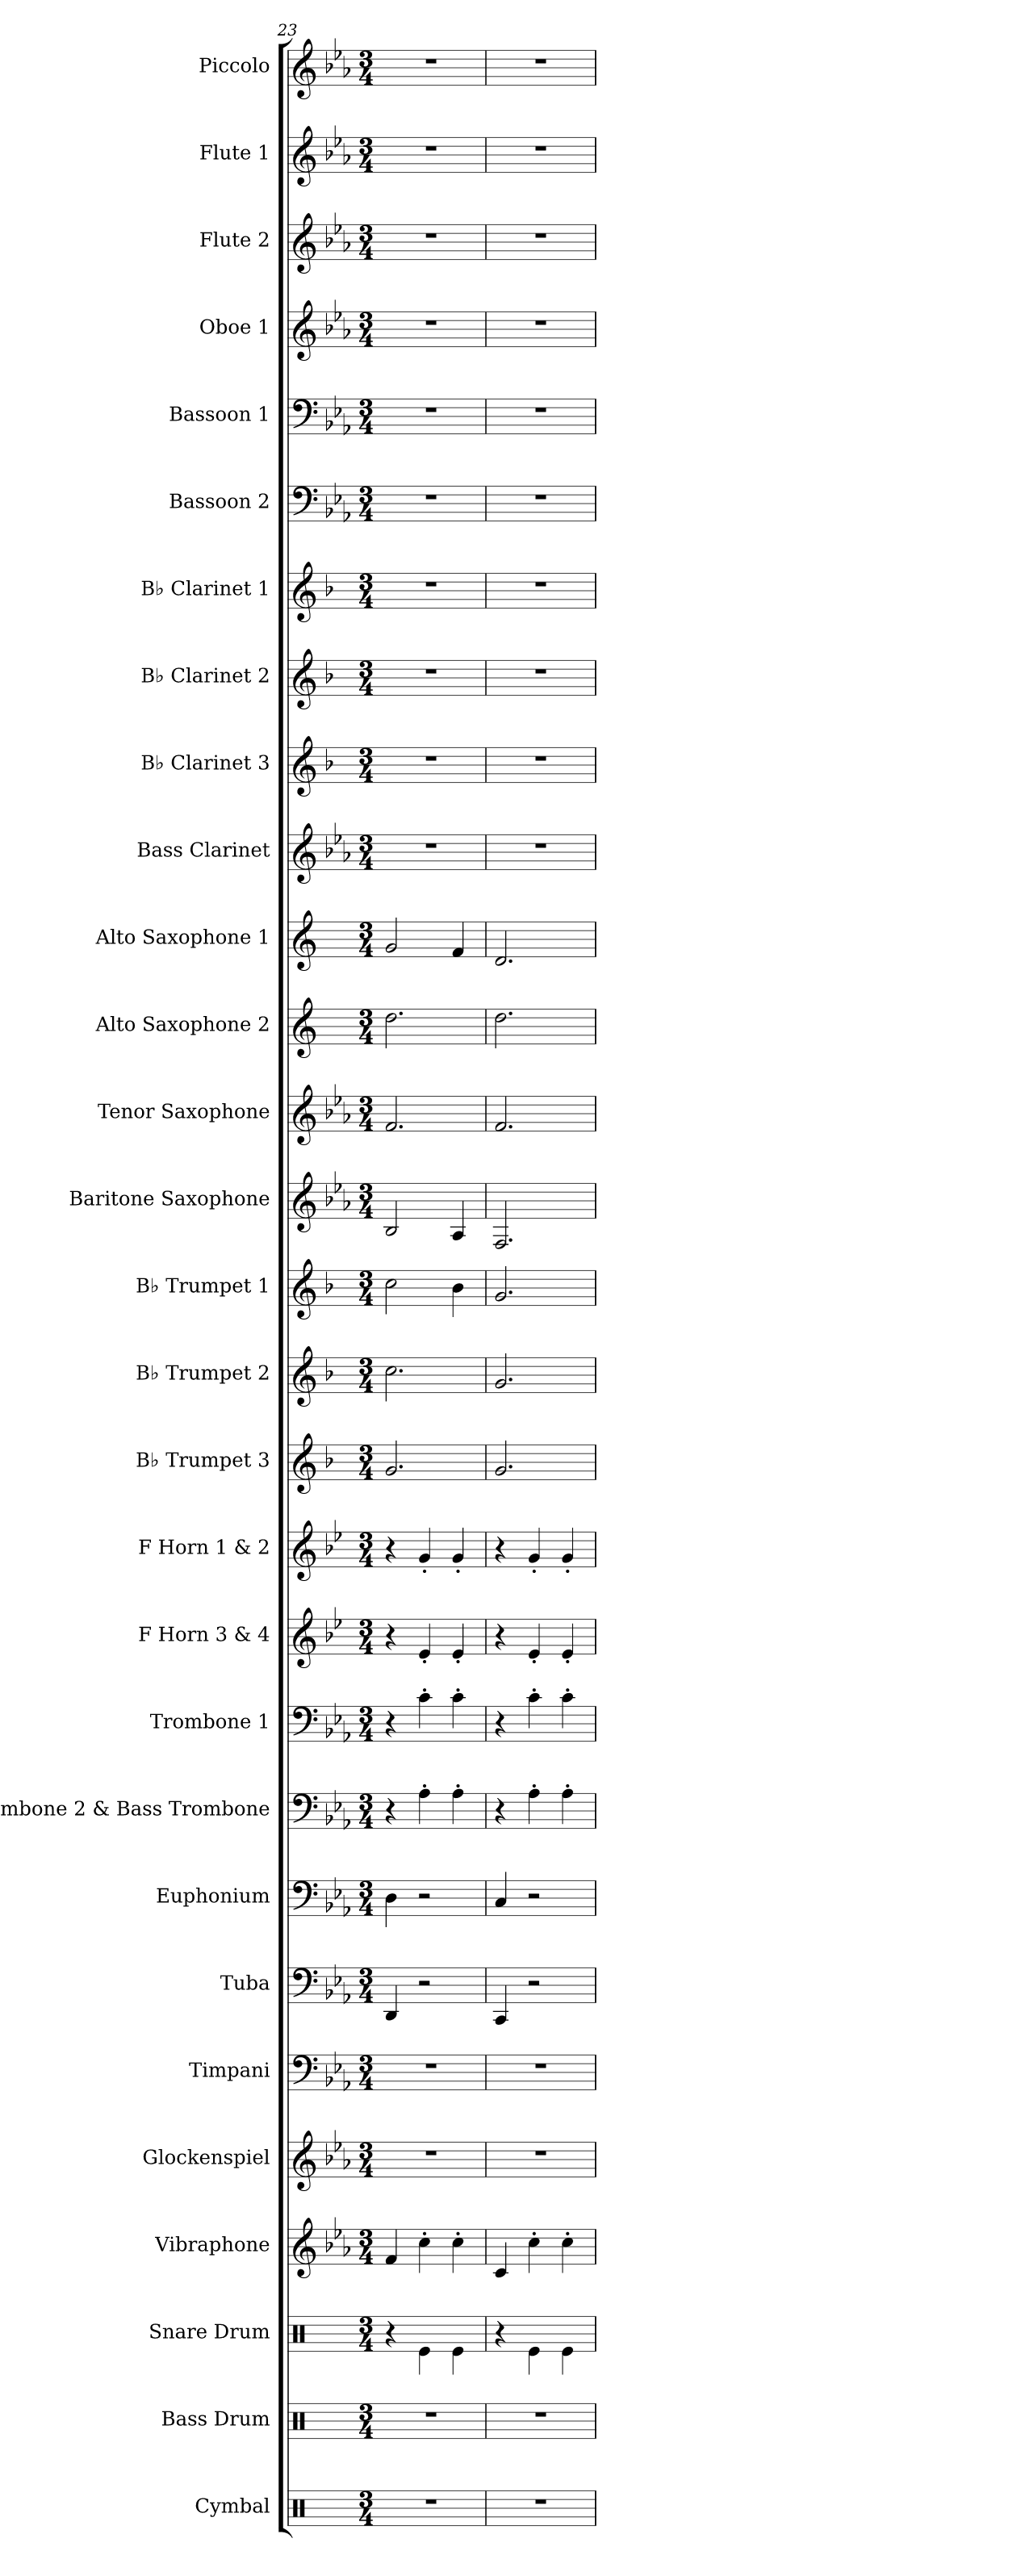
**kern	**kern	**kern	**kern	**kern	**kern	**kern	**kern	**kern	**kern	**kern	**kern	**kern	**kern	**kern	**kern	**kern	**kern	**kern	**kern	**kern	**kern	**kern	**kern	**kern	**kern	**kern	**kern	**kern
*part29	*part28	*part27	*part26	*part25	*part24	*part23	*part22	*part21	*part20	*part19	*part18	*part17	*part16	*part15	*part14	*part13	*part12	*part11	*part10	*part9	*part8	*part7	*part6	*part5	*part4	*part3	*part2	*part1
*staff29	*staff28	*staff27	*staff26	*staff25	*staff24	*staff23	*staff22	*staff21	*staff20	*staff19	*staff18	*staff17	*staff16	*staff15	*staff14	*staff13	*staff12	*staff11	*staff10	*staff9	*staff8	*staff7	*staff6	*staff5	*staff4	*staff3	*staff2	*staff1
*I"Cymbal	*I"Bass Drum	*I"Snare Drum	*I"Vibraphone	*I"Glockenspiel	*I"Timpani	*I"Tuba	*I"Euphonium	*I"Trombone 2 &amp; Bass Trombone	*I"Trombone 1	*I"F Horn 3 &amp; 4	*I"F Horn 1 &amp; 2	*I"B♭ Trumpet 3	*I"B♭ Trumpet 2	*I"B♭ Trumpet 1	*I"Baritone Saxophone	*I"Tenor Saxophone	*I"Alto Saxophone 2	*I"Alto Saxophone 1	*I"Bass Clarinet	*I"B♭ Clarinet 3	*I"B♭ Clarinet 2	*I"B♭ Clarinet 1	*I"Bassoon 2	*I"Bassoon 1	*I"Oboe 1	*I"Flute 2	*I"Flute 1	*I"Piccolo
*I'Cym.	*I'B. Dr.	*I'Sn. Dr.	*I'Vib.	*I'Glk.	*I'Timp.	*I'Tba.	*I'Euph.	*I'Tbn. 2 B. Tbn.	*I'Tbn. 1	*I'F Hn. 3 4	*I'F Hn. 1 2	*I'B♭ Tpt. 3	*I'B♭ Tpt. 2	*I'B♭ Tpt. 1	*I'Bar. Sax.	*I'T. Sax.	*I'A. Sax. 2	*I'A. Sax. 1	*I'B. Cl.	*I'B♭ Cl. 3	*I'B♭ Cl. 2	*I'B♭ Cl. 1	*I'Bsn. 2	*I'Bsn. 1	*I'Ob. 1	*I'Fl. 2	*I'Fl. 1	*I'Picc.
!!LO:PB:g=z
*clefX	*clefX	*clefX	*clefG2	*clefG2	*clefF4	*clefF4	*clefF4	*clefF4	*clefF4	*clefG2	*clefG2	*clefG2	*clefG2	*clefG2	*clefG2	*clefG2	*clefG2	*clefG2	*clefG2	*clefG2	*clefG2	*clefG2	*clefF4	*clefF4	*clefG2	*clefG2	*clefG2	*clefG2
*	*	*	*	*ITrd-14c-24	*	*	*	*	*	*ITrd4c7	*ITrd4c7	*ITrd1c2	*ITrd1c2	*ITrd1c2	*ITrd12c21	*ITrd8c14	*ITrd5c9	*ITrd5c9	*ITrd8c14	*ITrd1c2	*ITrd1c2	*ITrd1c2	*	*	*	*	*	*ITrd-7c-12
*k[]	*k[]	*k[]	*k[b-e-a-]	*k[b-e-a-]	*k[b-e-a-]	*k[b-e-a-]	*k[b-e-a-]	*k[b-e-a-]	*k[b-e-a-]	*k[b-e-a-]	*k[b-e-a-]	*k[b-e-a-]	*k[b-e-a-]	*k[b-e-a-]	*k[b-e-a-]	*k[b-e-a-]	*k[b-e-a-]	*k[b-e-a-]	*k[b-e-a-]	*k[b-e-a-]	*k[b-e-a-]	*k[b-e-a-]	*k[b-e-a-]	*k[b-e-a-]	*k[b-e-a-]	*k[b-e-a-]	*k[b-e-a-]	*k[b-e-a-]
*M3/4	*M3/4	*M3/4	*M3/4	*M3/4	*M3/4	*M3/4	*M3/4	*M3/4	*M3/4	*M3/4	*M3/4	*M3/4	*M3/4	*M3/4	*M3/4	*M3/4	*M3/4	*M3/4	*M3/4	*M3/4	*M3/4	*M3/4	*M3/4	*M3/4	*M3/4	*M3/4	*M3/4	*M3/4
=23	=23	=23	=23	=23	=23	=23	=23	=23	=23	=23	=23	=23	=23	=23	=23	=23	=23	=23	=23	=23	=23	=23	=23	=23	=23	=23	=23	=23
2.r	2.r	4r	4f/	2.r	2.r	4DD/	4D\	4r	4r	4r	4r	2.f/	2.b-\	2b-\	2BB-/	2.F/	2.f\	2B-/	2.r	2.r	2.r	2.r	2.r	2.r	2.r	2.r	2.r	2.r
.	.	4Re\	4cc'\	.	.	2r	2r	4A-'\	4c'\	4A-'/	4c'/	.	.	.	.	.	.	.	.	.	.	.	.	.	.	.	.	.
.	.	4Re\	4cc'\	.	.	.	.	4A-'\	4c'\	4A-'/	4c'/	.	.	4a-\	4AA-/	.	.	4A-/	.	.	.	.	.	.	.	.	.	.
=24	=24	=24	=24	=24	=24	=24	=24	=24	=24	=24	=24	=24	=24	=24	=24	=24	=24	=24	=24	=24	=24	=24	=24	=24	=24	=24	=24	=24
2.r	2.r	4r	4c/	2.r	2.r	4CC/	4C/	4r	4r	4r	4r	2.f/	2.f/	2.f/	2.FF/	2.F/	2.f\	2.F/	2.r	2.r	2.r	2.r	2.r	2.r	2.r	2.r	2.r	2.r
.	.	4Re\	4cc'\	.	.	2r	2r	4A-'\	4c'\	4A-'/	4c'/	.	.	.	.	.	.	.	.	.	.	.	.	.	.	.	.	.
.	.	4Re\	4cc'\	.	.	.	.	4A-'\	4c'\	4A-'/	4c'/	.	.	.	.	.	.	.	.	.	.	.	.	.	.	.	.	.
=	=	=	=	=	=	=	=	=	=	=	=	=	=	=	=	=	=	=	=	=	=	=	=	=	=	=	=	=
*-	*-	*-	*-	*-	*-	*-	*-	*-	*-	*-	*-	*-	*-	*-	*-	*-	*-	*-	*-	*-	*-	*-	*-	*-	*-	*-	*-	*-
